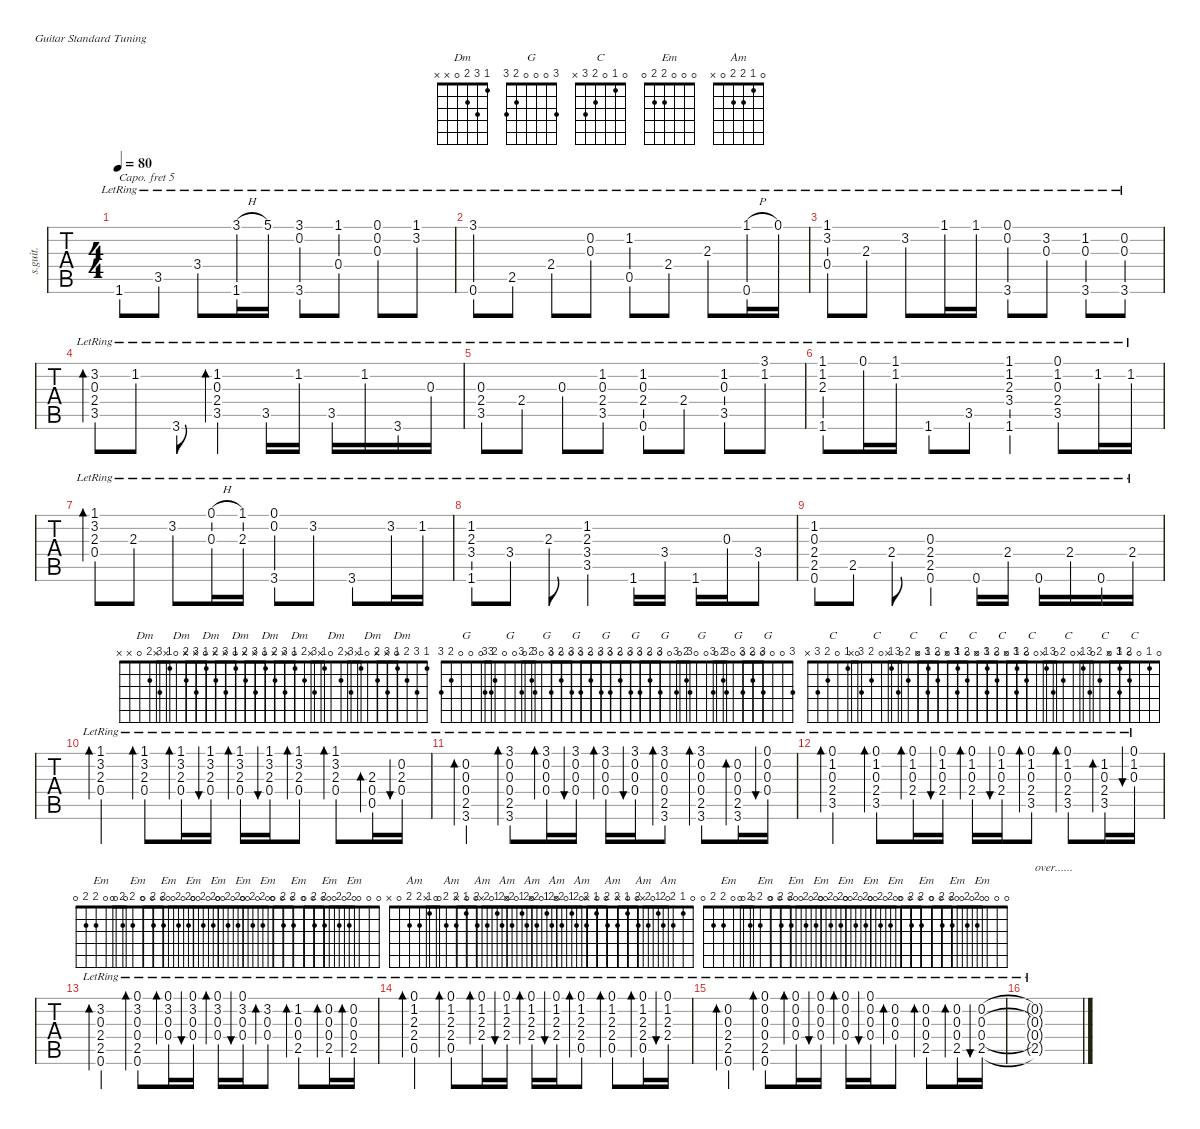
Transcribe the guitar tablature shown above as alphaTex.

\defaultSystemsLayout 4
\hideDynamics
\bracketExtendMode nobrackets
\otherSystemsTrackNameOrientation horizontal
\chordDiagramsInScore
\track ("音轨 1" "s.guit.") {instrument acousticguitarsteel}
\staff {tabs}
\capo 5
\tuning (E4 B3 G3 D3 A2 E2)
\chord ("Dm" 1 3 2 0 x x)
\chord ("G" 3 0 0 0 2 3)
\chord ("C" 0 1 0 2 3 x)
\chord ("Em" 0 0 0 2 2 0)
\chord ("Am" 0 1 2 2 0 x)
\ts (4 4)
\tempo 80
\clef g2
\ks c
1.6{lr}.8{dy f} 3.5{lr}.8 3.4{lr}.8 (3.1{h lr} 1.6{lr}).16 5.1{lr}.16 (3.1{lr} 0.2{lr} 3.6{lr}).8 (1.1{lr} 0.4{lr}).8 (0.1{lr} 0.2{lr} 0.3{lr}).8 (1.1{lr} 3.2{lr}).8 |
(3.1{lr} 0.6{lr}).8 2.5{lr}.8 2.4{lr}.8 (0.2{lr} 0.3{lr}).8 (1.2{lr} 0.5{lr}).8 2.4{lr}.8 2.3{lr}.8 (1.1{h lr} 0.6{lr}).16 0.1{lr}.16 |
(1.1{lr} 3.2{lr} 0.4{lr}).8 2.3{lr}.8 3.2{lr}.8 1.1{lr}.16 1.1{lr}.16 (0.1{lr} 0.2{lr} 3.6{lr}).8 (3.2{lr} 0.3{lr}).8 (1.2{lr} 0.3{lr} 3.6{lr}).8 (0.2{lr} 0.3{lr} 3.6{lr}).8 |
(3.2{lr} 0.3{lr} 2.4{lr} 3.5{lr}).8{bd 60} 1.2{lr}.8 3.6{lr}.8 (1.2{lr} 0.3{lr} 2.4{lr} 3.5{lr}).4{bd 60} 3.5{lr}.16 1.2{lr}.16 3.5{lr}.16 1.2{lr}.16 3.6{lr}.16 0.3{lr}.16 |
(0.3{lr} 2.4{lr} 3.5{lr}).8 2.4{lr}.8 0.3{lr}.8 (1.2{lr} 0.3{lr} 2.4{lr} 3.5{lr}).8 (1.2{lr} 0.3{lr} 2.4{lr} 0.6{lr}).8 2.4{lr}.8 (1.2{lr} 0.3{lr} 3.5{lr}).8 (3.1{lr} 1.2{lr}).8 |
(1.1{lr} 1.2{lr} 2.3{lr} 1.6{lr}).8 0.1{lr}.16 (1.1{lr} 1.2{lr}).16 1.6{lr}.8 3.5{lr}.8 (1.1{lr} 1.2{lr} 2.3{lr} 3.4{lr} 1.6{lr}).4 (0.1{lr} 1.2{lr} 0.3{lr} 2.4{lr} 3.5{lr}).8 1.2{lr}.16 1.2{lr}.16 |
(1.1{lr} 3.2{lr} 2.3{lr} 0.4{lr}).8{bd 120} 2.3{lr}.8 3.2{lr}.8 (0.1{h lr} 0.3{h lr}).16 (1.1{lr} 2.3{lr}).16 (0.1{lr} 0.2{lr} 3.6{lr}).8 3.2{lr}.8 3.6{lr}.8 3.2{lr}.16 1.2{lr}.16 |
(1.2{lr} 2.3{lr} 3.4{lr} 1.6{lr}).8 3.4{lr}.8 2.3{lr}.8 (1.2{lr} 2.3{lr} 3.4{lr} 3.5{lr}).4 1.6{lr}.16 3.4{lr}.16 1.6{lr}.16 0.3{lr}.16 3.4{lr}.8 |
(1.2{lr} 0.3{lr} 2.4{lr} 2.5{lr} 0.6{lr}).8 2.5{lr}.8 2.4{lr}.8 (0.3{lr} 2.4{lr} 2.5{lr} 0.6{lr}).4 0.6{lr}.16 2.4{lr}.16 0.6{lr}.16 2.4{lr}.16 0.6{lr}.16 2.4{lr}.16 |
(1.1{lr} 3.2{lr} 2.3{lr} 0.4{lr}).4{bd 30} (1.1{lr} 3.2{lr} 2.3{lr} 0.4{lr}).8{bd 30 ch "Dm"} (1.1{lr} 3.2{lr} 2.3{lr} 0.4{lr}).16{bd 30 ch "Dm"} (1.1{lr} 3.2{lr} 2.3{lr} 0.4{lr}).16{bu 30 ch "Dm"} (1.1{lr} 3.2{lr} 2.3{lr} 0.4{lr}).16{bd 60 ch "Dm"} (1.1{lr} 3.2{lr} 2.3{lr} 0.4{lr}).16{bu 60 ch "Dm"} (1.1{lr} 3.2{lr} 2.3{lr} 0.4{lr}).8{bd 60 ch "Dm"} (1.1{lr} 3.2{lr} 2.3{lr} 0.4{lr}).8{bd 60 ch "Dm"} (2.3{lr} 0.4{lr} 0.5{lr}).16{bd 60 ch "Dm"} (0.2{lr} 2.3{lr} 0.4{lr}).16{bu 60 ch "Dm"} |
(0.2{lr} 0.3{lr} 0.4{lr} 2.5{lr} 3.6{lr}).4{bd 60 ch "G"} (3.1{lr} 0.2{lr} 0.3{lr} 0.4{lr} 2.5{lr} 3.6{lr}).8{bd 30 ch "G"} (3.1{lr} 0.2{lr} 0.3{lr} 0.4{lr}).16{bd 30 ch "G"} (3.1{lr} 0.2{lr} 0.3{lr} 0.4{lr}).16{bu 30 ch "G"} (3.1{lr} 0.2{lr} 0.3{lr} 0.4{lr}).16{bd 60 ch "G"} (3.1{lr} 0.2{lr} 0.3{lr} 0.4{lr}).16{bu 60 ch "G"} (3.1{lr} 0.2{lr} 0.3{lr} 0.4{lr} 2.5{lr} 3.6{lr}).8{bd 60 ch "G"} (3.1{lr} 0.2{lr} 0.3{lr} 0.4{lr} 2.5{lr} 3.6{lr}).8{bd 60 ch "G"} (0.2{lr} 0.3{lr} 0.4{lr} 2.5{lr} 3.6{lr}).16{bd 60 ch "G"} (0.1{lr} 0.2{lr} 0.3{lr} 0.4{lr}).16{bu 60 ch "G"} |
(0.1{lr} 1.2{lr} 0.3{lr} 2.4{lr} 3.5{lr}).4{bd 60 ch "C"} (0.1{lr} 1.2{lr} 0.3{lr} 2.4{lr} 3.5{lr}).8{bd 60 ch "C"} (0.1{lr} 1.2{lr} 0.3{lr} 2.4{lr}).16{bd 60 ch "C"} (0.1{lr} 1.2{lr} 0.3{lr} 2.4{lr}).16{bu 60 ch "C"} (0.1{lr} 1.2{lr} 0.3{lr} 2.4{lr}).16{bd 60 ch "C"} (0.1{lr} 1.2{lr} 0.3{lr} 2.4{lr}).16{bu 60 ch "C"} (0.1{lr} 1.2{lr} 0.3{lr} 2.4{lr} 3.5{lr}).8{bd 60 ch "C"} (0.1{lr} 1.2{lr} 0.3{lr} 2.4{lr} 3.5{lr}).8{bd 60 ch "C"} (1.2{lr} 0.3{lr} 2.4{lr} 3.5{lr}).16{bd 60 ch "C"} (0.1{lr} 1.2{lr} 0.3{lr}).16{bu 60 ch "C"} |
(3.2{lr} 0.3{lr} 2.4{lr} 2.5{lr} 0.6{lr}).4{bd 60 ch "Em"} (0.1{lr} 3.2{lr} 0.3{lr} 0.4{lr} 2.5{lr} 0.6{lr}).8{bd 60 ch "Em"} (0.1{lr} 3.2{lr} 0.3{lr} 0.4{lr}).16{bd 60 ch "Em"} (0.1{lr} 3.2{lr} 0.3{lr} 0.4{lr}).16{bu 60 ch "Em"} (0.1{lr} 3.2{lr} 0.3{lr} 0.4{lr}).16{bd 60 ch "Em"} (0.1{lr} 3.2{lr} 0.3{lr} 0.4{lr}).16{bu 60 ch "Em"} (3.2{lr} 0.3{lr} 0.4{lr}).8{bd 60 ch "Em"} (1.2{lr} 0.3{lr} 0.4{lr} 2.5{lr}).8{bd 60 ch "Em"} (0.2{lr} 0.3{lr} 0.4{lr} 2.5{lr}).16{bd 60 ch "Em"} (0.2{lr} 0.3{lr} 0.4{lr} 2.5{lr}).16{bd 60 ch "Em"} |
(0.1{lr} 1.2{lr} 2.3{lr} 2.4{lr} 0.5{lr}).4{bd 60 ch "Am"} (0.1{lr} 1.2{lr} 2.3{lr} 2.4{lr} 0.5{lr}).8{bd 60 ch "Am"} (0.1{lr} 1.2{lr} 2.3{lr} 2.4{lr}).16{bd 60 ch "Am"} (0.1{lr} 1.2{lr} 2.3{lr} 2.4{lr}).16{bu 60 ch "Am"} (0.1{lr} 1.2{lr} 2.3{lr} 2.4{lr}).16{bd 60 ch "Am"} (0.1{lr} 1.2{lr} 2.3{lr} 2.4{lr}).16{bu 60 ch "Am"} (0.1{lr} 1.2{lr} 2.3{lr} 2.4{lr} 0.5{lr}).8{bd 60 ch "Am"} (0.1{lr} 1.2{lr} 2.3{lr} 2.4{lr} 0.5{lr}).8{bd 60 ch "Am"} (0.1{lr} 1.2{lr} 2.3{lr} 2.4{lr} 0.5{lr}).16{bd 60 ch "Am"} (0.1{lr} 1.2{lr} 2.3{lr} 2.4{lr}).16{bu 60 ch "Am"} |
(0.2{lr} 0.3{lr} 2.4{lr} 2.5{lr} 0.6{lr}).4{bd 60 ch "Em"} (0.1{lr} 0.2{lr} 0.3{lr} 0.4{lr} 2.5{lr} 0.6{lr}).8{bd 60 ch "Em"} (0.1{lr} 0.2{lr} 0.3{lr} 0.4{lr}).16{bd 60 ch "Em"} (0.1{lr} 0.2{lr} 0.3{lr} 0.4{lr}).16{bu 60 ch "Em"} (0.1{lr} 0.2{lr} 0.3{lr} 0.4{lr}).16{bd 60 ch "Em"} (0.1{lr} 0.2{lr} 0.3{lr} 0.4{lr}).16{bu 60 ch "Em"} (0.2{lr} 0.3{lr} 0.4{lr}).8{bd 60 ch "Em"} (0.2{lr} 0.3{lr} 0.4{lr} 2.5{lr}).8{bd 60 ch "Em"} (0.2{lr} 0.3{lr} 0.4{lr} 2.5{lr}).16{bd 60 ch "Em"} (0.2{lr} 0.3{lr} 0.4{lr} 2.5{lr}).16{bu 60 ch "Em"} |
(0.2{lr t} 0.3{lr t} 0.4{lr t} 2.5{lr t}).1{txt "over......"}
